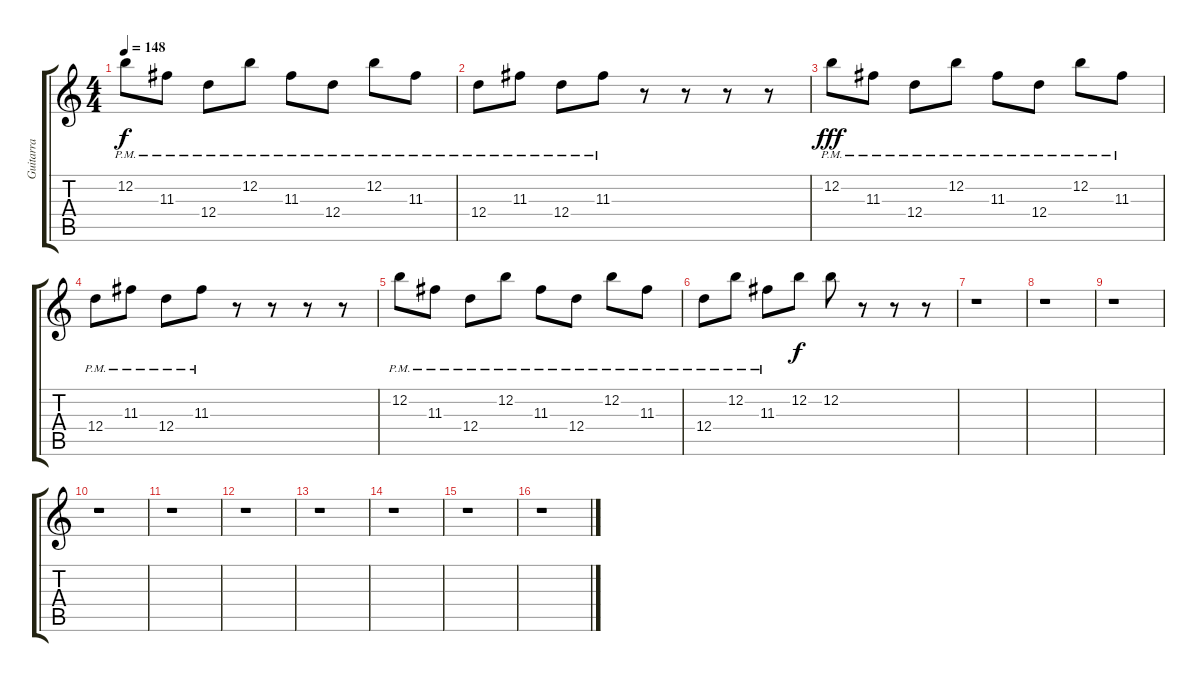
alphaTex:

\track ("Guitarra" "Guitarra") {instrument overdrivenguitar}
\staff {score tabs}
\tuning (E4 B3 G3 D3 A2 E2) {hide}
\ts (4 4)
\tempo 148
\clef g2
\ks c
12.2{pm}.8{dy f} 11.3{pm}.8 12.4{pm}.8 12.2{pm}.8 11.3{pm}.8 12.4{pm}.8 12.2{pm}.8 11.3{pm}.8 |
12.4{pm}.8 11.3{pm}.8 12.4{pm}.8 11.3{pm}.8 r.8 r.8 r.8 r.8 |
12.2{pm}.8{dy fff} 11.3{pm}.8 12.4{pm}.8 12.2{pm}.8 11.3{pm}.8 12.4{pm}.8 12.2{pm}.8 11.3{pm}.8 |
12.4{pm}.8 11.3{pm}.8 12.4{pm}.8 11.3{pm}.8 r.8 r.8 r.8 r.8 |
12.2{pm}.8 11.3{pm}.8 12.4{pm}.8 12.2{pm}.8 11.3{pm}.8 12.4{pm}.8 12.2{pm}.8 11.3{pm}.8 |
12.4{pm}.8 12.2{pm}.8 11.3{pm}.8 12.2.8{dy f} 12.2.8 r.8 r.8 r.8 |
r.1 |
r.1 |
r.1 |
r.1 |
r.1 |
r.1 |
r.1 |
r.1 |
r.1 |
r.1
